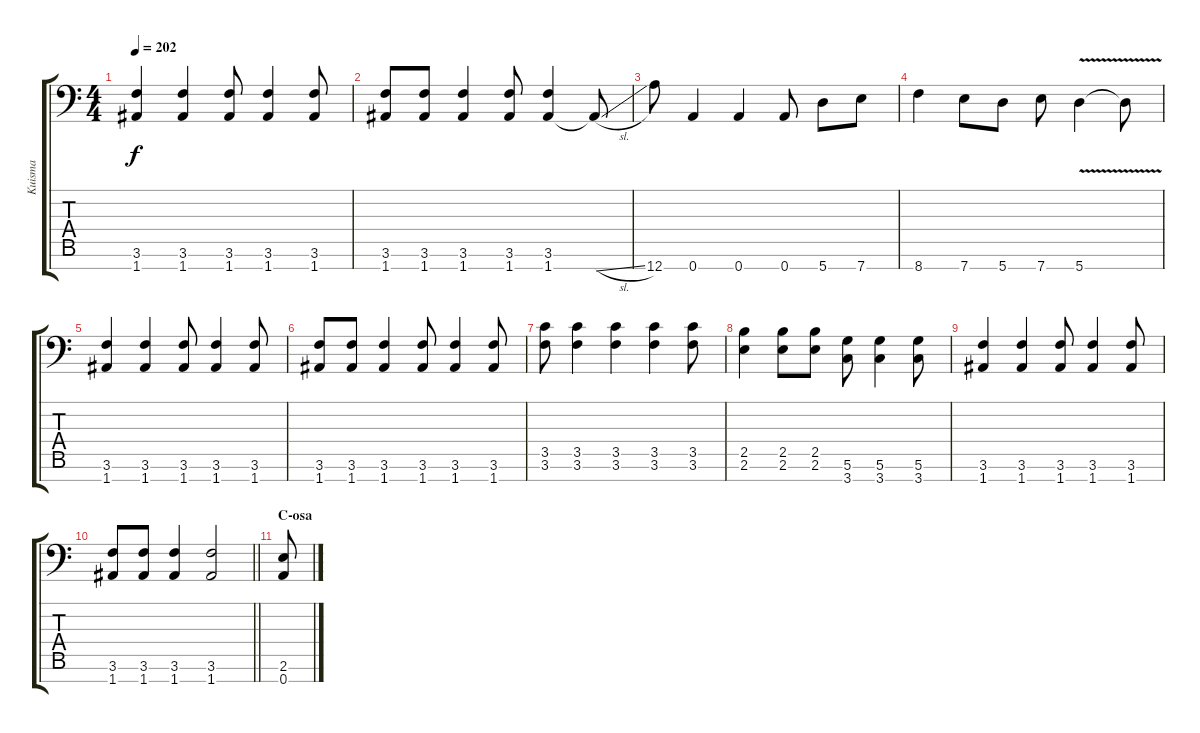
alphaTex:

\track ("Kuisma" "Kuisma") {instrument distortionguitar}
\staff {score tabs}
\tuning (E4 B3 G3 D3 A2 D2 A1) {hide}
\ts (4 4)
\tempo 202
\clef f4
\ks c
(3.6 1.7).4{dy f} (3.6 1.7).4 (3.6 1.7).8 (3.6 1.7).4 (3.6 1.7).8 |
(3.6 1.7).8 (3.6 1.7).8 (3.6 1.7).4 (3.6 1.7).8 (3.6 1.7).4 1.7{sl t}.8 |
12.7.8 0.7.4 0.7.4 0.7.8 5.7.8 7.7.8 |
8.7.4 7.7.8 5.7.8 7.7.8 5.7{v}.4 5.7{t}.8 |
(3.6 1.7).4 (3.6 1.7).4 (3.6 1.7).8 (3.6 1.7).4 (3.6 1.7).8 |
(3.6 1.7).8 (3.6 1.7).8 (3.6 1.7).4 (3.6 1.7).8 (3.6 1.7).4 (3.6 1.7).8 |
(3.5 3.6).8 (3.5 3.6).4 (3.5 3.6).4 (3.5 3.6).4 (3.5 3.6).8 |
(2.5 2.6).4 (2.5 2.6).8 (2.5 2.6).8 (5.6 3.7).8 (5.6 3.7).4 (5.6 3.7).8 |
(3.6 1.7).4 (3.6 1.7).4 (3.6 1.7).8 (3.6 1.7).4 (3.6 1.7).8 |
\barLineRight lightlight
(3.6 1.7).8 (3.6 1.7).8 (3.6 1.7).4 (3.6 1.7).2 |
\section ("" "C-osa")
(2.6 0.7).8
